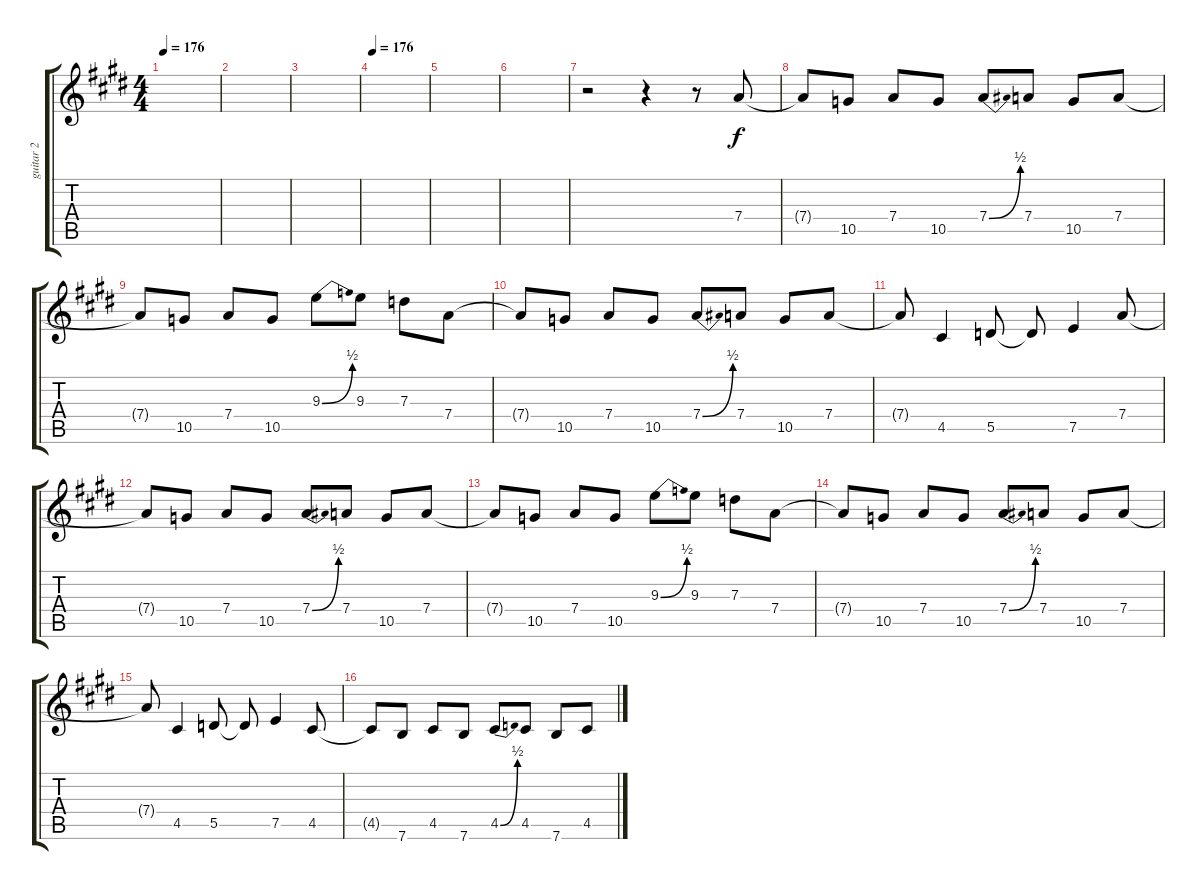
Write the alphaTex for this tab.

\track ("guitar 2" "guitar 2") {instrument overdrivenguitar}
\staff {score tabs}
\tuning (E4 B3 G3 D3 A2 E2) {hide}
\ts (4 4)
\tempo 176
\clef g2
\ks c#minor
|
|
|
\tempo 176
|
|
|
r.2 r.4 r.8 7.4.8 |
7.4{t}.8 10.5.8 7.4.8 10.5.8 7.4{be (bend 0 0 60 2)}.8 7.4.8 10.5.8 7.4.8 |
7.4{t}.8 10.5.8 7.4.8 10.5.8 9.3{be (bend 0 0 60 2)}.8 9.3.8 7.3.8 7.4.8 |
7.4{t}.8 10.5.8 7.4.8 10.5.8 7.4{be (bend 0 0 60 2)}.8 7.4.8 10.5.8 7.4.8 |
7.4{t}.8 4.5.4 5.5.8 5.5{t}.8 7.5.4 7.4.8 |
7.4{t}.8 10.5.8 7.4.8 10.5.8 7.4{be (bend 0 0 60 2)}.8 7.4.8 10.5.8 7.4.8 |
7.4{t}.8 10.5.8 7.4.8 10.5.8 9.3{be (bend 0 0 60 2)}.8 9.3.8 7.3.8 7.4.8 |
7.4{t}.8 10.5.8 7.4.8 10.5.8 7.4{be (bend 0 0 60 2)}.8 7.4.8 10.5.8 7.4.8 |
7.4{t}.8 4.5.4 5.5.8 5.5{t}.8 7.5.4 4.5.8 |
4.5{t}.8 7.6.8 4.5.8 7.6.8 4.5{be (bend 0 0 60 2)}.8 4.5.8 7.6.8 4.5.8
